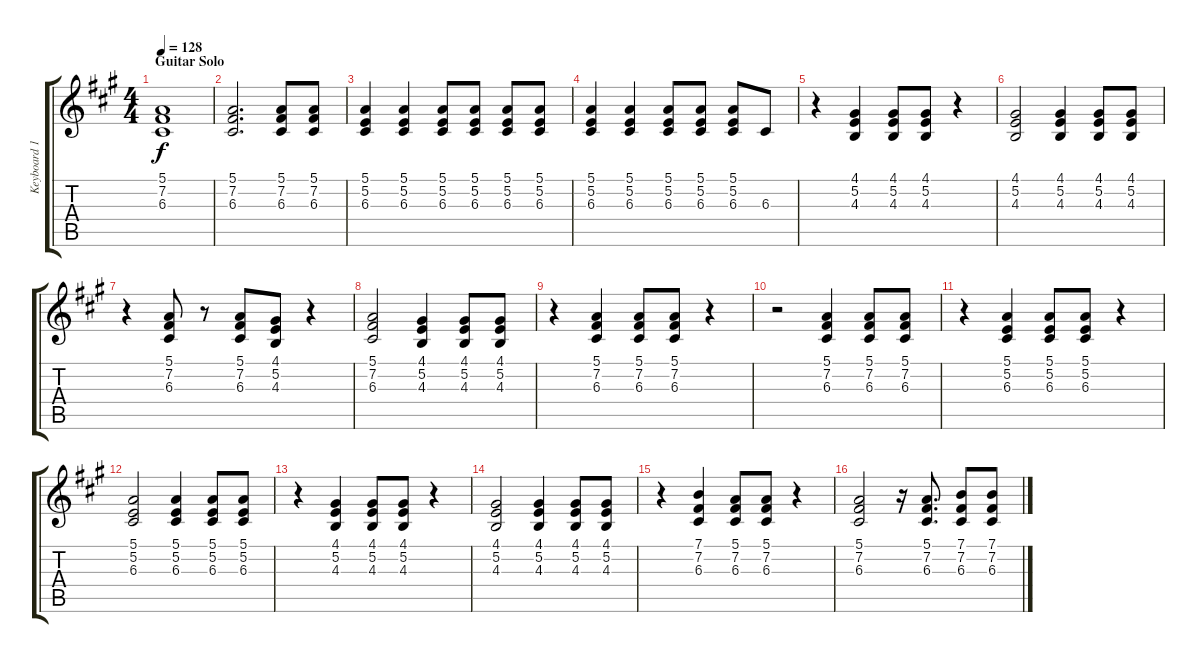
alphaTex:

\track ("Keyboard 1" "Keyboard 1") {instrument electricgrandpiano}
\staff {score tabs}
\tuning (E4 B3 G3 D3 A2 E2) {hide}
\ts (4 4)
\section ("" "Guitar Solo")
\tempo 128
\clef g2
\ks f#minor
(5.1 7.2 6.3).1{dy f} |
(5.1 7.2 6.3).2{d} (5.1 7.2 6.3).8 (5.1 7.2 6.3).8 |
(5.1 5.2 6.3).4 (5.1 5.2 6.3).4 (5.1 5.2 6.3).8 (5.1 5.2 6.3).8 (5.1 5.2 6.3).8 (5.1 5.2 6.3).8 |
(5.1 5.2 6.3).4 (5.1 5.2 6.3).4 (5.1 5.2 6.3).8 (5.1 5.2 6.3).8 (5.1 5.2 6.3).8 6.3.8 |
r.4 (4.1 5.2 4.3).4 (4.1 5.2 4.3).8 (4.1 5.2 4.3).8 r.4 |
(4.1 5.2 4.3).2 (4.1 5.2 4.3).4 (4.1 5.2 4.3).8 (4.1 5.2 4.3).8 |
r.4 (5.1 7.2 6.3).8 r.8 (5.1 7.2 6.3).8 (4.1 5.2 4.3).8 r.4 |
(5.1 7.2 6.3).2 (4.1 5.2 4.3).4 (4.1 5.2 4.3).8 (4.1 5.2 4.3).8 |
r.4 (5.1 7.2 6.3).4 (5.1 7.2 6.3).8 (5.1 7.2 6.3).8 r.4 |
r.2 (5.1 7.2 6.3).4 (5.1 7.2 6.3).8 (5.1 7.2 6.3).8 |
r.4 (5.1 5.2 6.3).4 (5.1 5.2 6.3).8 (5.1 5.2 6.3).8 r.4 |
(5.1 5.2 6.3).2 (5.1 5.2 6.3).4 (5.1 5.2 6.3).8 (5.1 5.2 6.3).8 |
r.4 (4.1 5.2 4.3).4 (4.1 5.2 4.3).8 (4.1 5.2 4.3).8 r.4 |
(4.1 5.2 4.3).2 (4.1 5.2 4.3).4 (4.1 5.2 4.3).8 (4.1 5.2 4.3).8 |
r.4 (7.1 7.2 6.3).4 (5.1 7.2 6.3).8 (5.1 7.2 6.3).8 r.4 |
(5.1 7.2 6.3).2 r.16 (5.1 7.2 6.3).8{d} (7.1 7.2 6.3).8 (7.1 7.2 6.3).8
